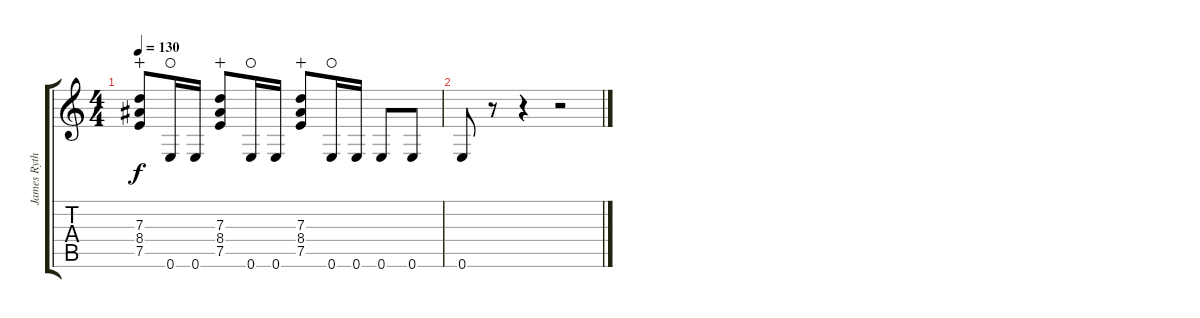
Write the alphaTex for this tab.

\track ("James Ryth." "James Ryth") {instrument distortionguitar}
\staff {score tabs}
\tuning (E4 B3 G3 D3 A2 E2) {hide}
\ts (4 4)
\tempo 130
\clef g2
\ks c
(7.3 8.4 7.5).8{dy f wahc} 0.6.16{waho} 0.6.16 (7.3 8.4 7.5).8{wahc} 0.6.16{waho} 0.6.16 (7.3 8.4 7.5).8{wahc} 0.6.16{waho} 0.6.16 0.6.8 0.6.8 |
0.6.8 r.8 r.4 r.2
